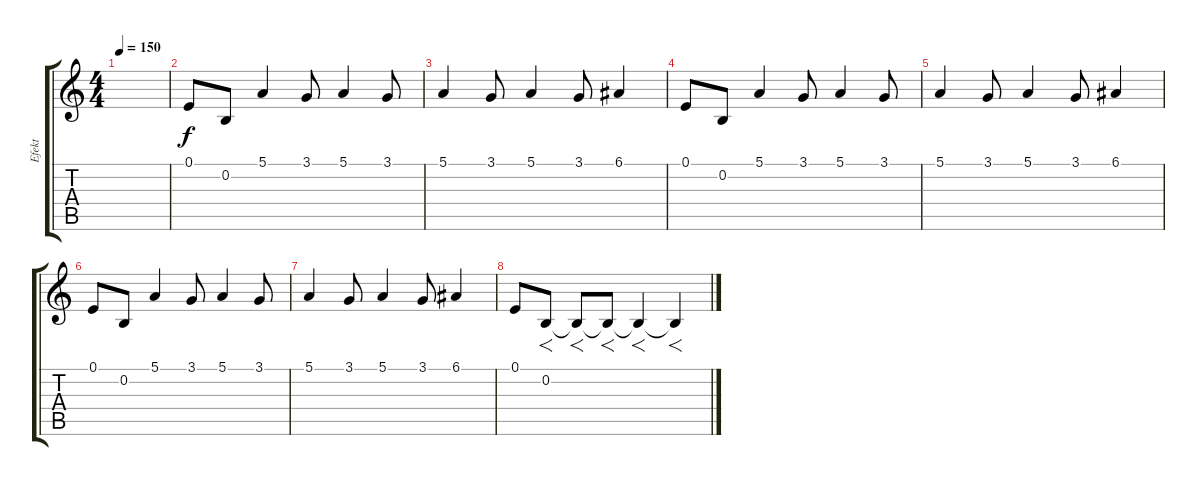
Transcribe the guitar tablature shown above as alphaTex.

\track ("Efekt" "Efekt") {instrument stringensemble1}
\staff {score tabs}
\tuning (E4 B3 G3 D3 A2 E2) {hide}
\ts (4 4)
\tempo 150
\clef g2
\ks c
|
0.1.8 0.2.8 5.1.4 3.1.8 5.1.4 3.1.8 |
5.1.4 3.1.8 5.1.4 3.1.8 6.1.4 |
0.1.8 0.2.8 5.1.4 3.1.8 5.1.4 3.1.8 |
5.1.4 3.1.8 5.1.4 3.1.8 6.1.4 |
0.1.8 0.2.8 5.1.4 3.1.8 5.1.4 3.1.8 |
5.1.4 3.1.8 5.1.4 3.1.8 6.1.4 |
0.1.8 0.2.8{f} 0.2{t}.8{f} 0.2{t}.8{f} 0.2{t}.4{f} 0.2{t}.4{f}
